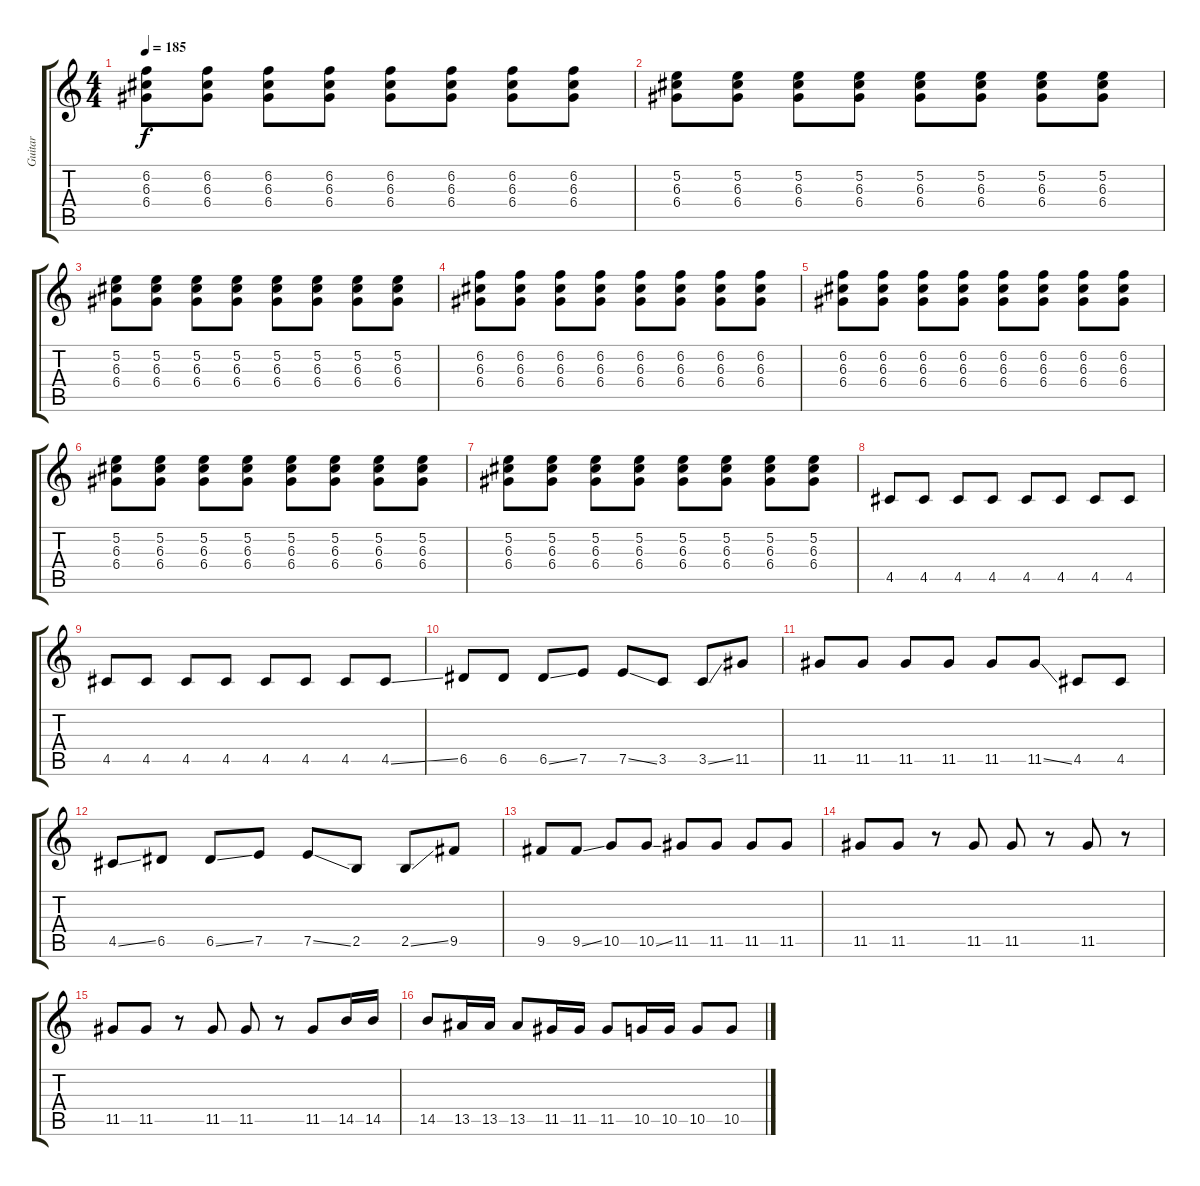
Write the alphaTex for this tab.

\track ("Guitar" "Guitar") {instrument overdrivenguitar}
\staff {score tabs}
\tuning (E4 B3 G3 D3 A2 E2) {hide}
\ts (4 4)
\tempo 185
\clef g2
\ks c
(6.2 6.3 6.4).8{dy f} (6.2 6.3 6.4).8 (6.2 6.3 6.4).8 (6.2 6.3 6.4).8 (6.2 6.3 6.4).8 (6.2 6.3 6.4).8 (6.2 6.3 6.4).8 (6.2 6.3 6.4).8 |
(5.2 6.3 6.4).8 (5.2 6.3 6.4).8 (5.2 6.3 6.4).8 (5.2 6.3 6.4).8 (5.2 6.3 6.4).8 (5.2 6.3 6.4).8 (5.2 6.3 6.4).8 (5.2 6.3 6.4).8 |
(5.2 6.3 6.4).8 (5.2 6.3 6.4).8 (5.2 6.3 6.4).8 (5.2 6.3 6.4).8 (5.2 6.3 6.4).8 (5.2 6.3 6.4).8 (5.2 6.3 6.4).8 (5.2 6.3 6.4).8 |
(6.2 6.3 6.4).8 (6.2 6.3 6.4).8 (6.2 6.3 6.4).8 (6.2 6.3 6.4).8 (6.2 6.3 6.4).8 (6.2 6.3 6.4).8 (6.2 6.3 6.4).8 (6.2 6.3 6.4).8 |
(6.2 6.3 6.4).8 (6.2 6.3 6.4).8 (6.2 6.3 6.4).8 (6.2 6.3 6.4).8 (6.2 6.3 6.4).8 (6.2 6.3 6.4).8 (6.2 6.3 6.4).8 (6.2 6.3 6.4).8 |
(5.2 6.3 6.4).8 (5.2 6.3 6.4).8 (5.2 6.3 6.4).8 (5.2 6.3 6.4).8 (5.2 6.3 6.4).8 (5.2 6.3 6.4).8 (5.2 6.3 6.4).8 (5.2 6.3 6.4).8 |
(5.2 6.3 6.4).8 (5.2 6.3 6.4).8 (5.2 6.3 6.4).8 (5.2 6.3 6.4).8 (5.2 6.3 6.4).8 (5.2 6.3 6.4).8 (5.2 6.3 6.4).8 (5.2 6.3 6.4).8 |
4.5.8 4.5.8 4.5.8 4.5.8 4.5.8 4.5.8 4.5.8 4.5.8 |
4.5.8 4.5.8 4.5.8 4.5.8 4.5.8 4.5.8 4.5.8 4.5{ss}.8 |
6.5.8 6.5.8 6.5{ss}.8 7.5.8 7.5{ss}.8 3.5.8 3.5{ss}.8 11.5.8 |
11.5.8 11.5.8 11.5.8 11.5.8 11.5.8 11.5{ss}.8 4.5.8 4.5.8 |
4.5{ss}.8 6.5.8 6.5{ss}.8 7.5.8 7.5{ss}.8 2.5.8 2.5{ss}.8 9.5.8 |
9.5.8 9.5{ss}.8 10.5.8 10.5{ss}.8 11.5.8 11.5.8 11.5.8 11.5.8 |
11.5.8 11.5.8 r.8 11.5.8 11.5.8 r.8 11.5.8 r.8 |
11.5.8 11.5.8 r.8 11.5.8 11.5.8 r.8 11.5.8 14.5.16 14.5.16 |
14.5.8 13.5.16 13.5.16 13.5.8 11.5.16 11.5.16 11.5.8 10.5.16 10.5.16 10.5.8 10.5.8
